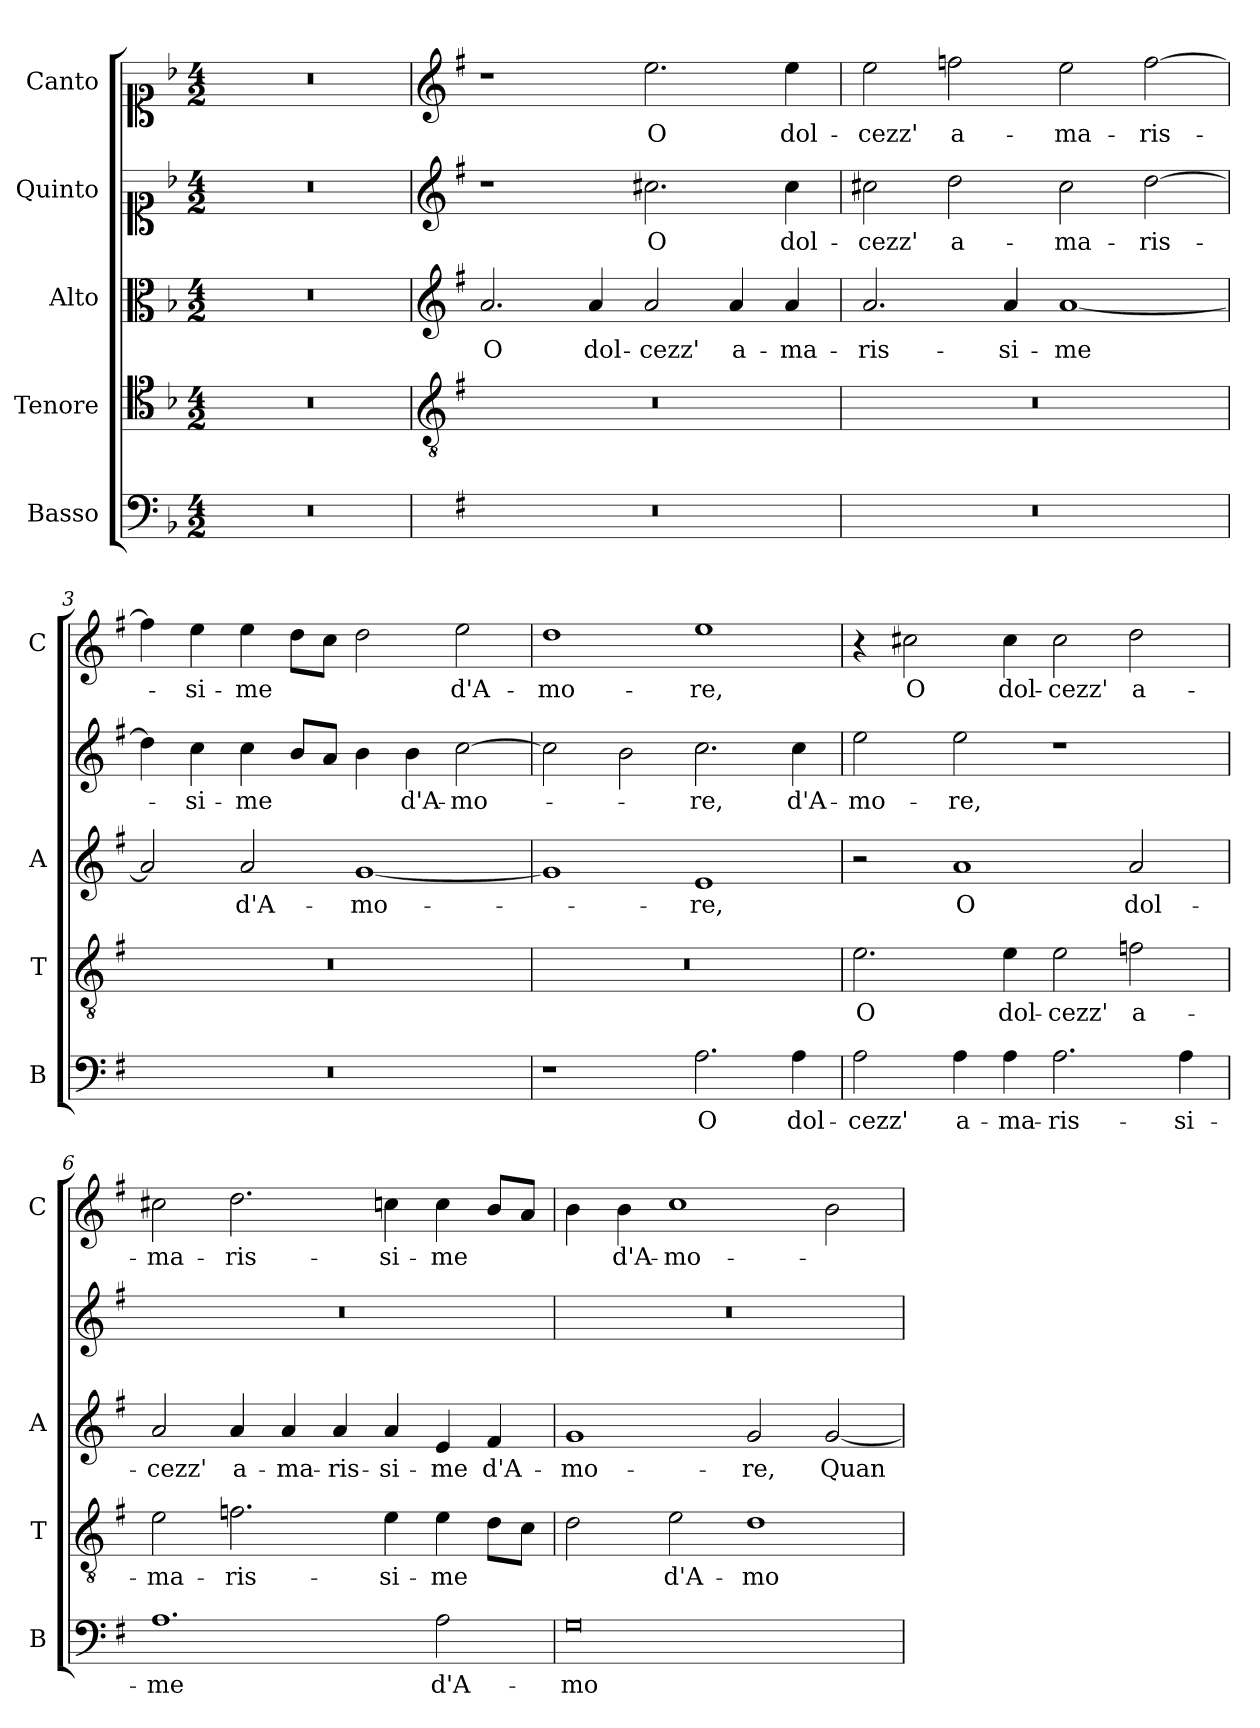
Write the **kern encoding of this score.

**kern	**text	**kern	**text	**kern	**text	**kern	**text	**kern	**text
*part5	*part5	*part4	*part4	*part3	*part3	*part2	*part2	*part1	*part1
*staff5	*staff5	*staff4	*staff4	*staff3	*staff3	*staff2	*staff2	*staff1	*staff1
*I"Basso	*	*I"Tenore	*	*I"Alto	*	*I"Quinto	*	*I"Canto	*
*I'B	*	*I'T	*	*I'A	*	*	*	*I'C	*
*clefF4	*	*clefC4	*	*clefC3	*	*clefC1	*	*clefC1	*
*k[b-]	*	*k[b-]	*	*k[b-]	*	*k[b-]	*	*k[b-]	*
*F:	*	*F:	*	*F:	*	*F:	*	*F:	*
*M4/2	*	*M4/2	*	*M4/2	*	*M4/2	*	*M4/2	*
=	=	=	=	=	=	=	=	=	=
0r	.	0r	.	0r	.	0r	.	0r	.
=1	=1	=1	=1	=1	=1	=1	=1	=1	=1
*	*	*clefGv2	*	*clefG2	*	*clefG2	*	*clefG2	*
*k[f#]	*	*k[f#]	*	*k[f#]	*	*k[f#]	*	*k[f#]	*
*G:	*	*G:	*	*G:	*	*G:	*	*G:	*
!	!	!	!	!	!LO:LY:b	!	!	!	!
0r	.	0r	.	2.a/	O	1r	.	1r	.
!	!	!	!	!	!LO:LY:b	!	!	!	!
.	.	.	.	4a/	dol-	.	.	.	.
!	!	!	!	!	!LO:LY:b	!	!LO:LY:b	!	!LO:LY:b
.	.	.	.	2a/	-cezz'	2.cc#X\	O	2.ee\	O
!	!	!	!	!	!LO:LY:b	!	!	!	!
.	.	.	.	4a/	a-	.	.	.	.
!	!	!	!	!	!LO:LY:b	!	!LO:LY:b	!	!LO:LY:b
.	.	.	.	4a/	-ma-	4cc#\	dol-	4ee\	dol-
=2	=2	=2	=2	=2	=2	=2	=2	=2	=2
!	!	!	!	!	!LO:LY:b	!	!LO:LY:b	!	!LO:LY:b
0r	.	0r	.	2.a/	-ris-	2cc#X\	-cezz'	2ee\	-cezz'
!	!	!	!	!	!	!	!LO:LY:b	!	!LO:LY:b
.	.	.	.	.	.	2dd\	a-	2ffn\	a-
!	!	!	!	!	!LO:LY:b	!	!	!	!
.	.	.	.	4a/	-si-	.	.	.	.
!	!	!	!	!	!LO:LY:b	!	!LO:LY:b	!	!LO:LY:b
.	.	.	.	[1a	-me	2cc#\	-ma-	2ee\	-ma-
!	!	!	!	!	!	!	!LO:LY:b	!	!LO:LY:b
.	.	.	.	.	.	[2dd\	-ris-	[2ff\	-ris-
=3	=3	=3	=3	=3	=3	=3	=3	=3	=3
0r	.	0r	.	2a/]	.	4dd\]	.	4ff\]	.
!	!	!	!	!	!	!	!LO:LY:b	!	!LO:LY:b
.	.	.	.	.	.	4cc\	-si-	4ee\	-si-
!	!	!	!	!	!LO:LY:b	!	!LO:LY:b	!	!LO:LY:b
.	.	.	.	2a/	d'A-	4cc\	-me	4ee\	-me
.	.	.	.	.	.	8b/L	.	8dd\L	.
.	.	.	.	.	.	8a/J	.	8cc\J	.
!	!	!	!	!	!LO:LY:b	!	!	!	!
.	.	.	.	[1g	-mo-	4b\	.	2dd\	.
!	!	!	!	!	!	!	!LO:LY:b	!	!
.	.	.	.	.	.	4b\	d'A-	.	.
!	!	!	!	!	!	!	!LO:LY:b	!	!LO:LY:b
.	.	.	.	.	.	[2cc\	-mo-	2ee\	d'A-
!!LO:LB:g=z
=4	=4	=4	=4	=4	=4	=4	=4	=4	=4
!	!	!	!	!	!	!	!	!	!LO:LY:b
1r	.	0r	.	1g]	.	2cc\]	.	1dd	-mo-
.	.	.	.	.	.	2b\	.	.	.
!	!LO:LY:b	!	!	!	!LO:LY:b	!	!LO:LY:b	!	!LO:LY:b
2.A\	O	.	.	1e	-re,	2.cc\	-re,	1ee	-re,
!	!LO:LY:b	!	!	!	!	!	!LO:LY:b	!	!
4A\	dol-	.	.	.	.	4cc\	d'A-	.	.
=5	=5	=5	=5	=5	=5	=5	=5	=5	=5
!	!LO:LY:b	!	!LO:LY:b	!	!	!	!LO:LY:b	!	!
2A\	-cezz'	2.e\	O	2r	.	2ee\	-mo-	4r	.
!	!	!	!	!	!	!	!	!	!LO:LY:b
.	.	.	.	.	.	.	.	2cc#X\	O
!	!LO:LY:b	!	!	!	!LO:LY:b	!	!LO:LY:b	!	!
4A\	a-	.	.	1a	O	2ee\	-re,	.	.
!	!LO:LY:b	!	!LO:LY:b	!	!	!	!	!	!LO:LY:b
4A\	-ma-	4e\	dol-	.	.	.	.	4cc#\	dol-
!	!LO:LY:b	!	!LO:LY:b	!	!	!	!	!	!LO:LY:b
2.A\	-ris-	2e\	-cezz'	.	.	1r	.	2cc#\	-cezz'
!	!	!	!LO:LY:b	!	!LO:LY:b	!	!	!	!LO:LY:b
.	.	2fn\	a-	2a/	dol-	.	.	2dd\	a-
!	!LO:LY:b	!	!	!	!	!	!	!	!
4A\	-si-	.	.	.	.	.	.	.	.
=6	=6	=6	=6	=6	=6	=6	=6	=6	=6
!	!LO:LY:b	!	!LO:LY:b	!	!LO:LY:b	!	!	!	!LO:LY:b
1.A	-me	2e\	-ma-	2a/	-cezz'	0r	.	2cc#X\	-ma-
!	!	!	!LO:LY:b	!	!LO:LY:b	!	!	!	!LO:LY:b
.	.	2.fn\	-ris-	4a/	a-	.	.	2.dd\	-ris-
!	!	!	!	!	!LO:LY:b	!	!	!	!
.	.	.	.	4a/	-ma-	.	.	.	.
!	!	!	!	!	!LO:LY:b	!	!	!	!
.	.	.	.	4a/	-ris-	.	.	.	.
!	!	!	!LO:LY:b	!	!LO:LY:b	!	!	!	!LO:LY:b
.	.	4e\	-si-	4a/	-si-	.	.	4ccn\	-si-
!	!LO:LY:b	!	!LO:LY:b	!	!LO:LY:b	!	!	!	!LO:LY:b
2A\	d'A-	4e\	-me	4e/	-me	.	.	4cc\	-me
!	!	!	!	!	!LO:LY:b	!	!	!	!
.	.	8d\L	.	4f#/	d'A-	.	.	8b/L	.
.	.	8c\J	.	.	.	.	.	8a/J	.
=7	=7	=7	=7	=7	=7	=7	=7	=7	=7
!	!LO:LY:b	!	!	!	!LO:LY:b	!	!	!	!
0G	-mo-	2d\	.	1g	-mo-	0r	.	4b\	.
!	!	!	!	!	!	!	!	!	!LO:LY:b
.	.	.	.	.	.	.	.	4b\	d'A-
!	!	!	!LO:LY:b	!	!	!	!	!	!LO:LY:b
.	.	2e\	d'A-	.	.	.	.	1cc	-mo-
!	!	!	!LO:LY:b	!	!LO:LY:b	!	!	!	!
.	.	1d	-mo-	2g/	-re,	.	.	.	.
!	!	!	!	!	!LO:LY:b	!	!	!	!
.	.	.	.	[2g/	Quan-	.	.	2b\	.
=	=	=	=	=	=	=	=	=	=
*-	*-	*-	*-	*-	*-	*-	*-	*-	*-
